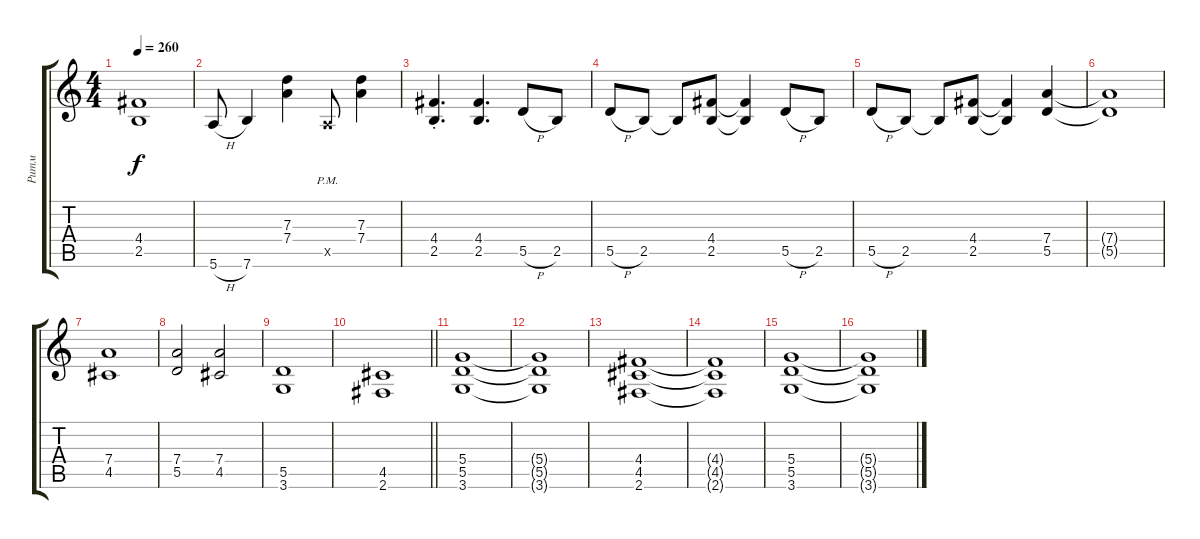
\track ("Ритм" "Ритм") {instrument distortionguitar}
\staff {score tabs}
\tuning (E4 B3 G3 D3 A2 E2) {hide}
\ts (4 4)
\tempo 260
\clef g2
\ks c
(4.4 2.5).1{dy f} |
5.6{h}.8 7.6.4 (7.3 7.4).4 0.5{pm x}.8 (7.3 7.4).4 |
(4.4{st} 2.5{st}).4{d} (4.4 2.5).4{d} 5.5{h}.8 2.5.8 |
5.5{h}.8 2.5.8 2.5{t}.8 (4.4 2.5).8 (4.4{t} 2.5{t}).4 5.5{h}.8 2.5.8 |
5.5{h}.8 2.5.8 2.5{t}.8 (4.4 2.5).8 (4.4{t} 2.5{t}).4 (7.4 5.5).4 |
(7.4{t} 5.5{t}).1 |
(7.4 4.5).1 |
(7.4 5.5).2 (7.4 4.5).2 |
(5.5 3.6).1 |
\barLineRight lightlight
(4.5 2.6).1 |
(5.4 5.5 3.6).1 |
(5.4{t} 5.5{t} 3.6{t}).1 |
(4.4 4.5 2.6).1 |
(4.4{t} 4.5{t} 2.6{t}).1 |
(5.4 5.5 3.6).1 |
(5.4{t} 5.5{t} 3.6{t}).1
